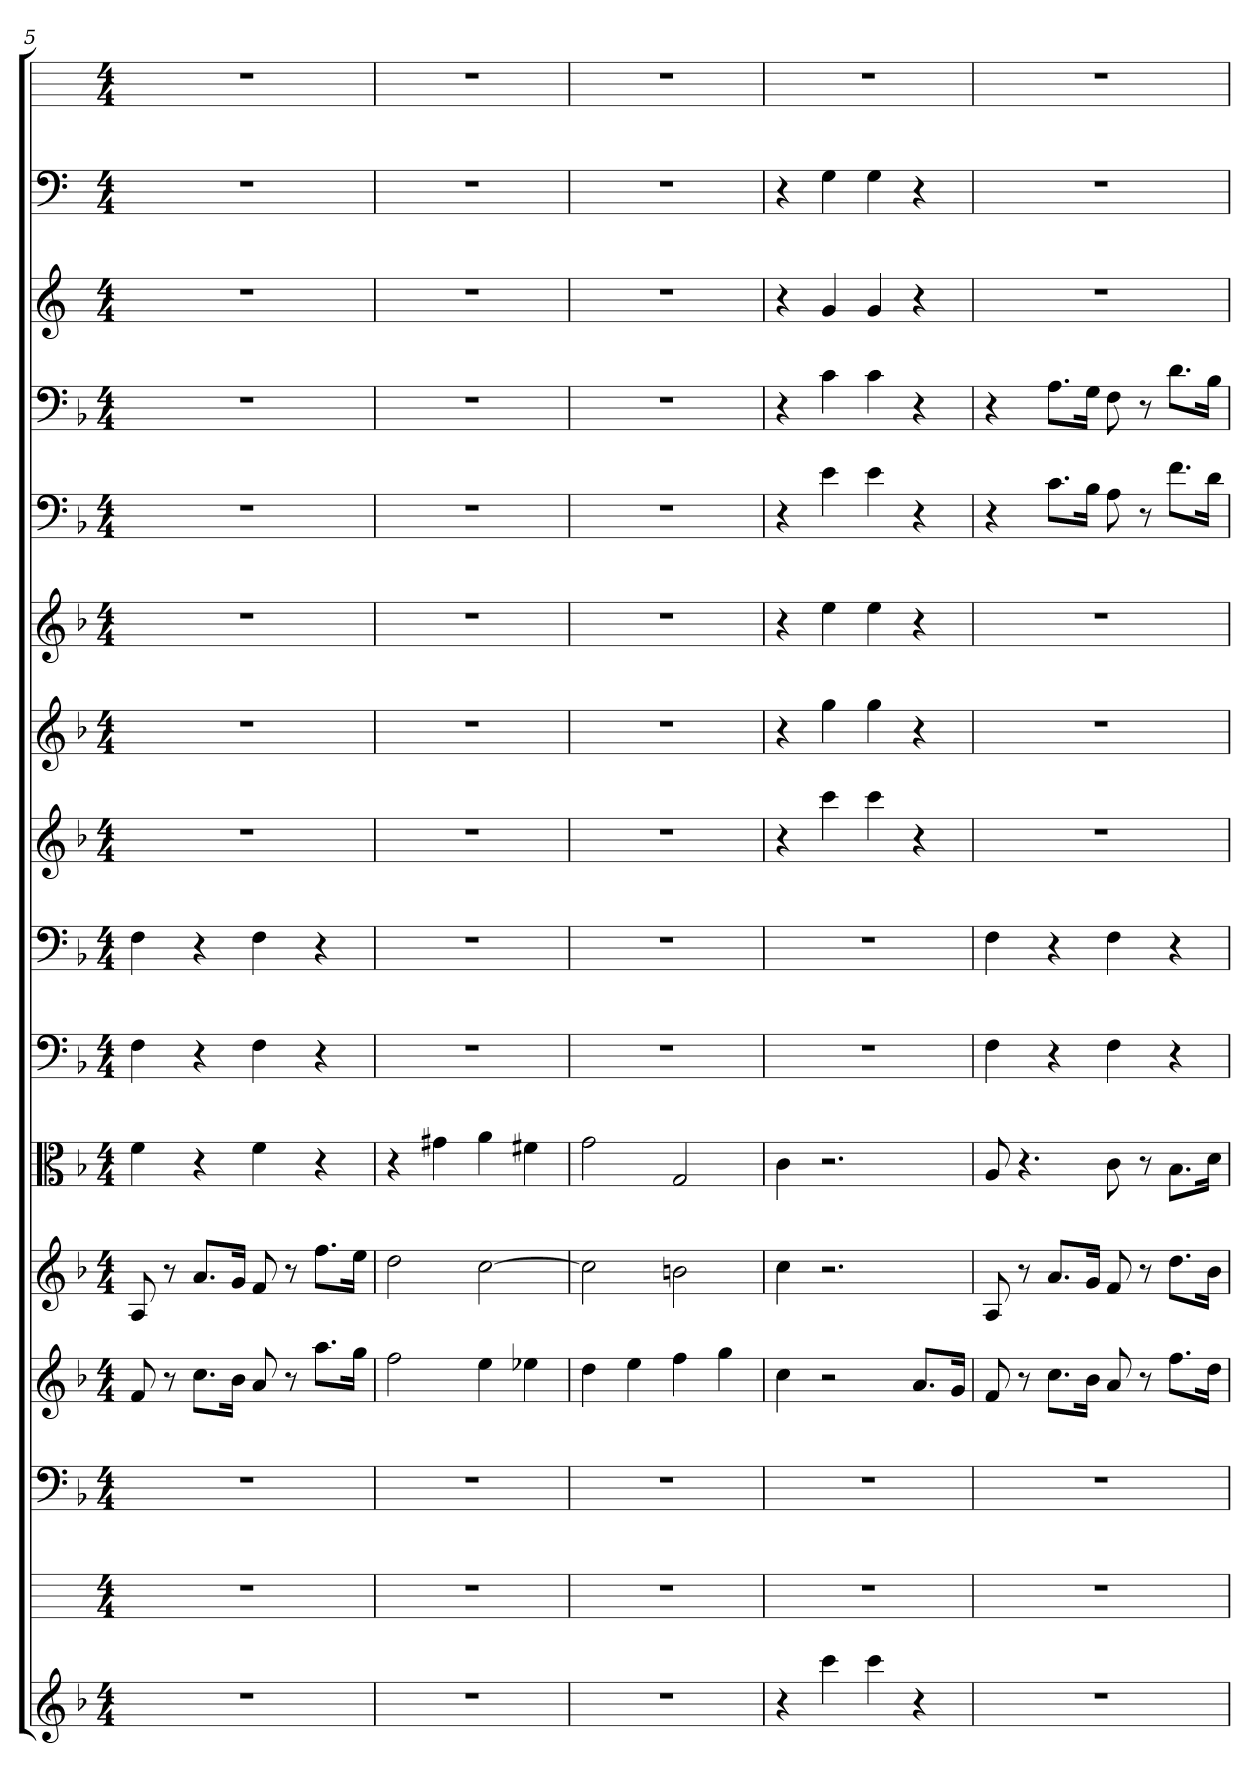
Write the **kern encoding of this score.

**kern	**kern	**kern	**kern	**kern	**kern	**kern	**kern	**kern	**kern	**kern	**kern	**kern	**kern	**kern	**kern
*part16	*part15	*part14	*part13	*part12	*part11	*part10	*part9	*part8	*part7	*part6	*part5	*part4	*part3	*part2	*part1
*staff16	*staff15	*staff14	*staff13	*staff12	*staff11	*staff10	*staff9	*staff8	*staff7	*staff6	*staff5	*staff4	*staff3	*staff2	*staff1
*	*	*clefF4	*	*	*clefC3	*clefF4	*clefF4	*	*	*	*clefF4	*clefF4	*	*	*
*k[b-]	*k[]	*k[b-]	*k[b-]	*k[b-]	*k[b-]	*k[b-]	*k[b-]	*k[b-]	*k[b-]	*k[b-]	*k[b-]	*k[b-]	*k[]	*k[]	*k[]
*M4/4	*M4/4	*M4/4	*M4/4	*M4/4	*M4/4	*M4/4	*M4/4	*M4/4	*M4/4	*M4/4	*M4/4	*M4/4	*M4/4	*M4/4	*M4/4
=5	=5	=5	=5	=5	=5	=5	=5	=5	=5	=5	=5	=5	=5	=5	=5
1r	1r	1r	8f	8A	4f	4F	4F	1r	1r	1r	1r	1r	1r	1r	1r
.	.	.	8r	8r	.	.	.	.	.	.	.	.	.	.	.
.	.	.	8.ccL	8.aL	4r	4r	4r	.	.	.	.	.	.	.	.
.	.	.	16b-Jk	16gJk	.	.	.	.	.	.	.	.	.	.	.
.	.	.	8a	8f	4f	4F	4F	.	.	.	.	.	.	.	.
.	.	.	8r	8r	.	.	.	.	.	.	.	.	.	.	.
.	.	.	8.aaL	8.ffL	4r	4r	4r	.	.	.	.	.	.	.	.
.	.	.	16ggJk	16eeJk	.	.	.	.	.	.	.	.	.	.	.
=6	=6	=6	=6	=6	=6	=6	=6	=6	=6	=6	=6	=6	=6	=6	=6
1r	1r	1r	2ff	2dd	4r	1r	1r	1r	1r	1r	1r	1r	1r	1r	1r
.	.	.	.	.	4g#X	.	.	.	.	.	.	.	.	.	.
.	.	.	4ee	[2cc	4a	.	.	.	.	.	.	.	.	.	.
.	.	.	4ee-X	.	4f#X	.	.	.	.	.	.	.	.	.	.
=7	=7	=7	=7	=7	=7	=7	=7	=7	=7	=7	=7	=7	=7	=7	=7
1r	1r	1r	4dd	2cc]	2g	1r	1r	1r	1r	1r	1r	1r	1r	1r	1r
.	.	.	4ee	.	.	.	.	.	.	.	.	.	.	.	.
.	.	.	4ff	2bn	2G	.	.	.	.	.	.	.	.	.	.
.	.	.	4gg	.	.	.	.	.	.	.	.	.	.	.	.
=8	=8	=8	=8	=8	=8	=8	=8	=8	=8	=8	=8	=8	=8	=8	=8
4r	1r	1r	4cc	4cc	4c	1r	1r	4r	4r	4r	4r	4r	4r	4r	1r
4ccc	.	.	2r	2.r	2.r	.	.	4ccc	4gg	4ee	4e	4c	4g	4G	.
4ccc	.	.	.	.	.	.	.	4ccc	4gg	4ee	4e	4c	4g	4G	.
4r	.	.	8.aL	.	.	.	.	4r	4r	4r	4r	4r	4r	4r	.
.	.	.	16gJk	.	.	.	.	.	.	.	.	.	.	.	.
=9	=9	=9	=9	=9	=9	=9	=9	=9	=9	=9	=9	=9	=9	=9	=9
1r	1r	1r	8f	8A	8A	4F	4F	1r	1r	1r	4r	4r	1r	1r	1r
.	.	.	8r	8r	4.r	.	.	.	.	.	.	.	.	.	.
.	.	.	8.ccL	8.aL	.	4r	4r	.	.	.	8.c\L	8.A\L	.	.	.
.	.	.	16b-Jk	16gJk	.	.	.	.	.	.	16B-\Jk	16G\Jk	.	.	.
.	.	.	8a	8f	8c	4F	4F	.	.	.	8A	8F	.	.	.
.	.	.	8r	8r	8r	.	.	.	.	.	8r	8r	.	.	.
.	.	.	8.ffL	8.ddL	8.B-\L	4r	4r	.	.	.	8.f\L	8.d\L	.	.	.
.	.	.	16ddJk	16b-Jk	16d\Jk	.	.	.	.	.	16d\Jk	16B-\Jk	.	.	.
=	=	=	=	=	=	=	=	=	=	=	=	=	=	=	=
*-	*-	*-	*-	*-	*-	*-	*-	*-	*-	*-	*-	*-	*-	*-	*-
